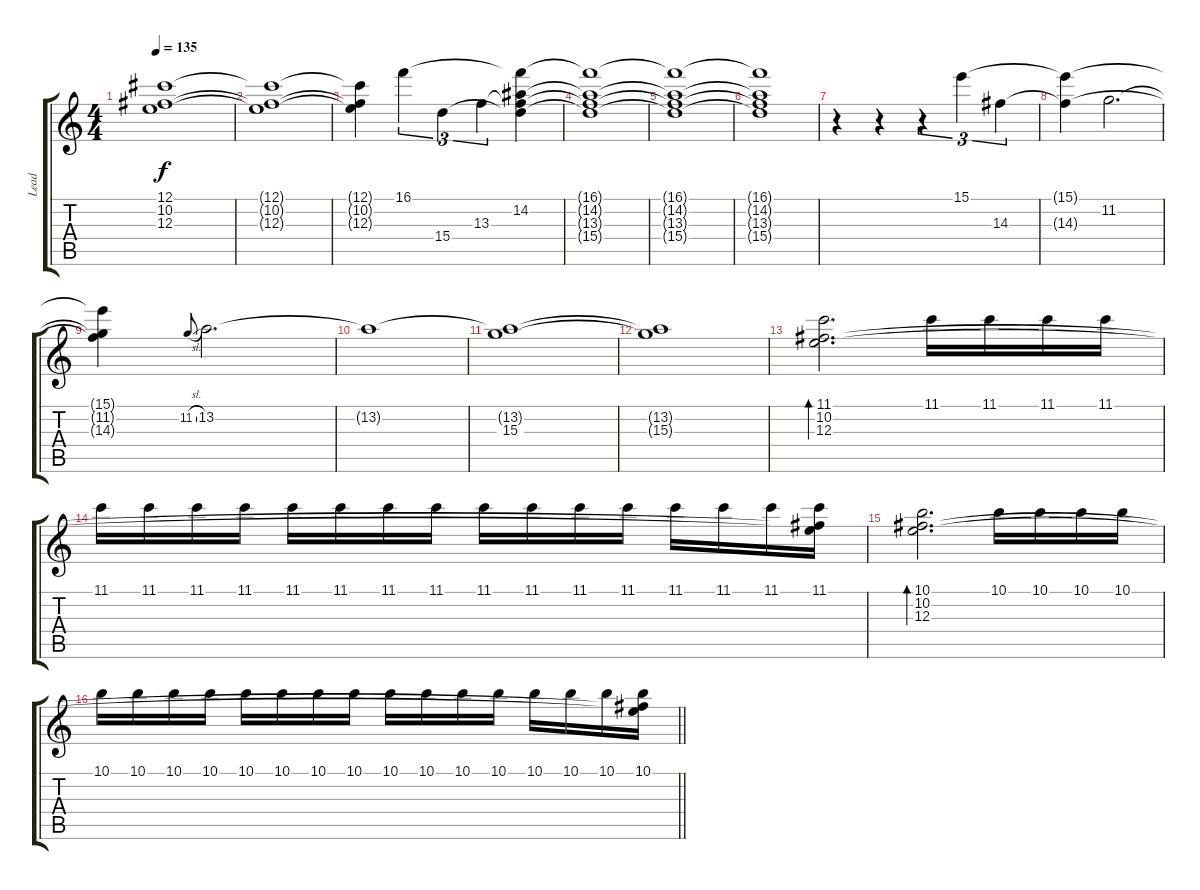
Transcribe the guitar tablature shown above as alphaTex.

\track ("Lead" "Lead") {instrument overdrivenguitar}
\staff {score tabs}
\tuning (Db4 Ab3 E3 B2 Gb2 Db2) {hide}
\ts (4 4)
\tempo 135
\clef g2
\ks c
(12.1{t} 10.2{t} 12.3{t}).1{dy f} |
(12.1{t} 10.2{t} 12.3{t}).1 |
(12.1{t} 10.2{t} 12.3{t}).4 16.1.4{tu (3 2)} 15.4.4{tu (3 2)} 13.3.4{tu (3 2)} (16.1{t} 14.2 13.3{t} 15.4{t}).4 |
(16.1{t} 14.2{t} 13.3{t} 15.4{t}).1 |
(16.1{t} 14.2{t} 13.3{t} 15.4{t}).1 |
(16.1{t} 14.2{t} 13.3{t} 15.4{t}).1 |
r.4 r.4 r.4{tu (3 2)} 15.1.4{tu (3 2)} 14.3.4{tu (3 2)} |
(15.1{t} 14.3{t}).4 11.2.2{d} |
(15.1{t} 11.2{t} 14.3{t}).4 11.2{sl}.8{gr onbeat} 13.2.2{d} |
13.2{t}.1 |
(13.2{t} 15.3).1 |
(13.2{t} 15.3{t}).1 |
(11.1 10.2 12.3).2{d bd 480} 11.1.16 11.1.16 11.1.16 11.1.16 |
11.1.16 11.1.16 11.1.16 11.1.16 11.1.16 11.1.16 11.1.16 11.1.16 11.1.16 11.1.16 11.1.16 11.1.16 11.1.16 11.1.16 11.1.16 (11.1 10.2{t} 12.3{t}).16 |
(10.1 10.2 12.3).2{d bd 480} 10.1.16 10.1.16 10.1.16 10.1.16 |
\barLineRight lightlight
10.1.16 10.1.16 10.1.16 10.1.16 10.1.16 10.1.16 10.1.16 10.1.16 10.1.16 10.1.16 10.1.16 10.1.16 10.1.16 10.1.16 10.1.16 (10.1 10.2{t} 12.3{t}).16
